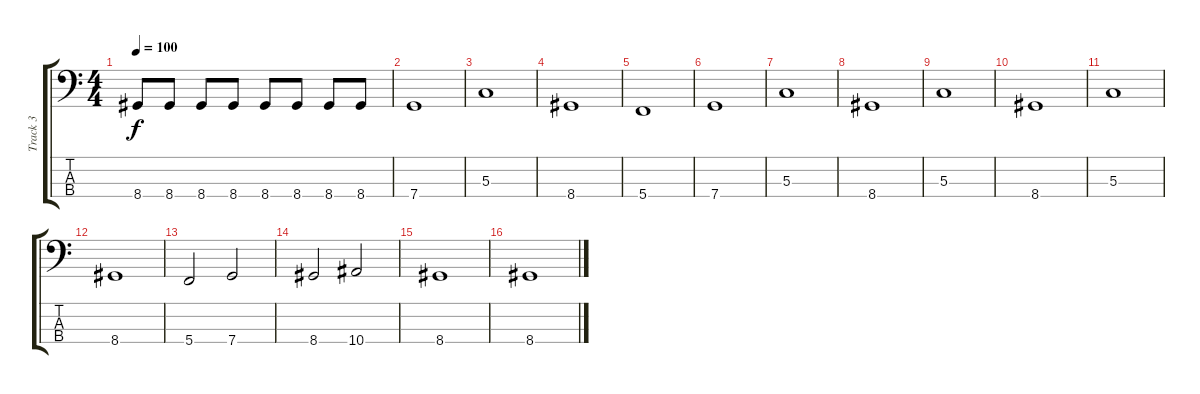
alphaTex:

\track ("Track 3" "Track 3") {instrument electricbassfinger}
\staff {score tabs}
\tuning (F2 C2 G1 C1) {hide}
\ts (4 4)
\tempo 100
\clef f4
\ks c
8.4.8{dy f} 8.4.8 8.4.8 8.4.8 8.4.8 8.4.8 8.4.8 8.4.8 |
7.4.1 |
5.3.1 |
8.4.1 |
5.4.1 |
7.4.1 |
5.3.1 |
8.4.1 |
5.3.1 |
8.4.1 |
5.3.1 |
8.4.1 |
5.4.2 7.4.2 |
8.4.2 10.4.2 |
8.4.1 |
8.4.1
